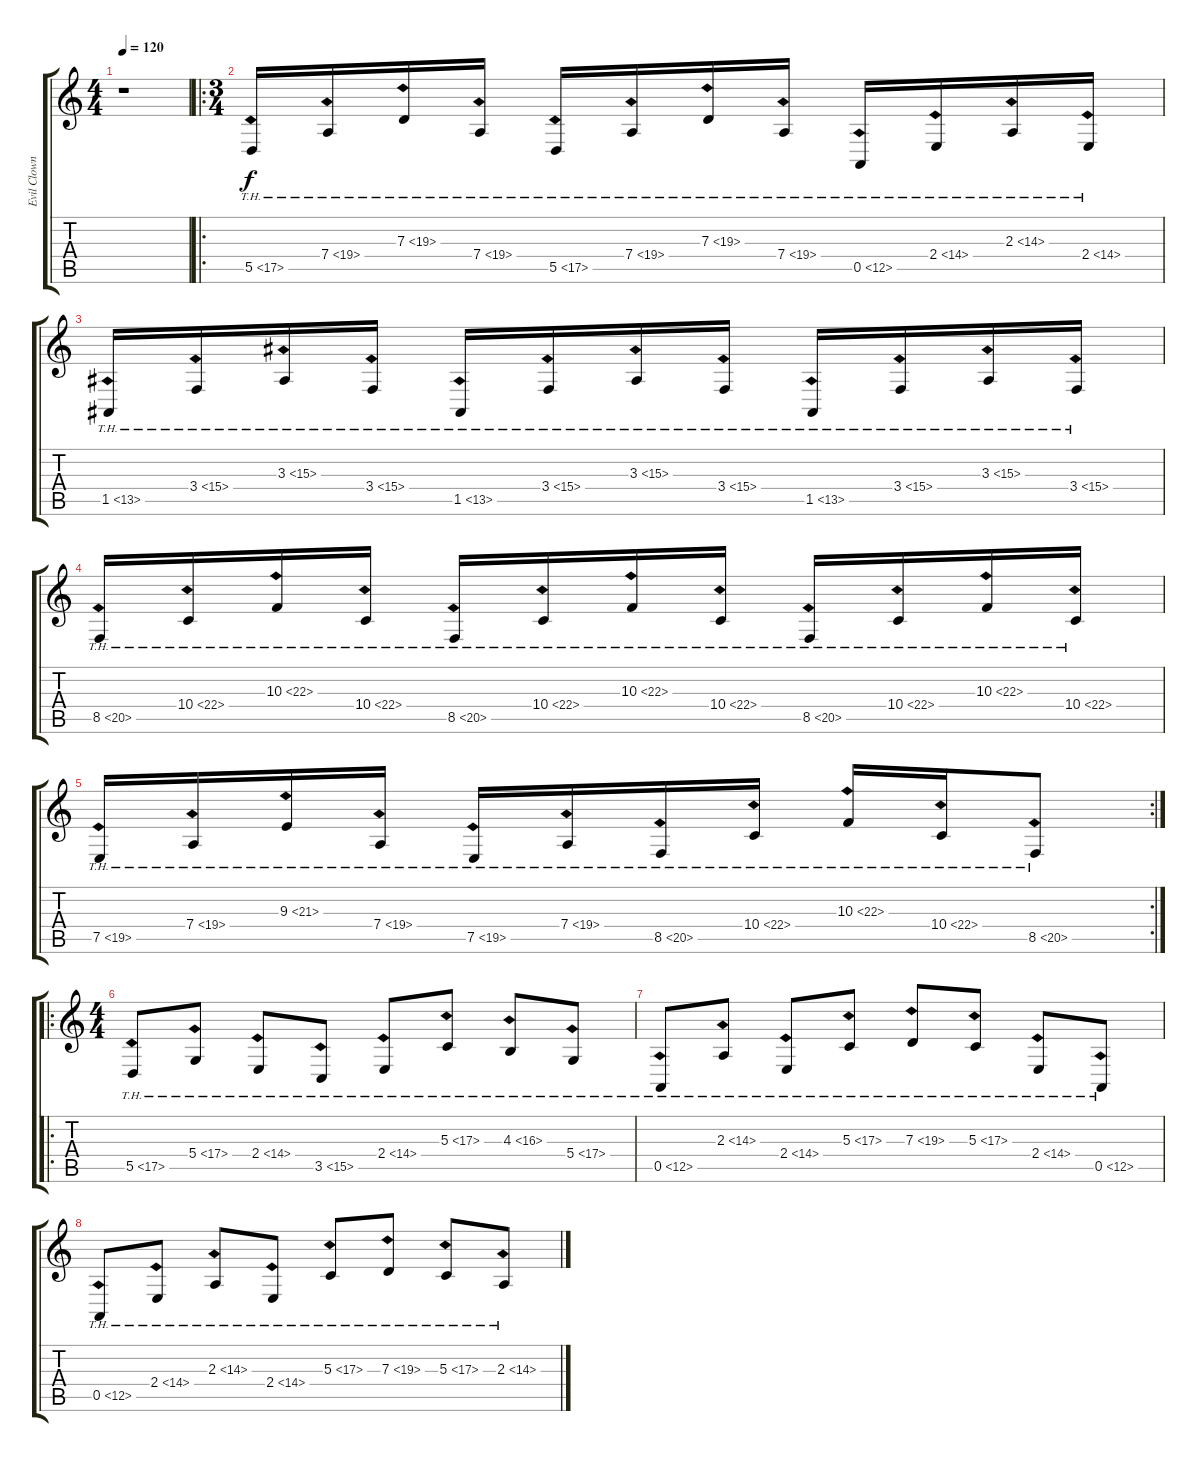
\track ("Evil Clown" "Evil Clown") {instrument musicbox}
\staff {score tabs}
\tuning (E4 B3 G3 D3 A2 E2) {hide}
\ts (4 4)
\tempo 120
\clef g2
\ks c
r.1{dy mp} |
\ro
\ts (3 4)
5.5{th 12}.16{dy f instrument vibraphone} 7.4{th 12}.16 7.3{th 12}.16 7.4{th 12}.16 5.5{th 12}.16 7.4{th 12}.16 7.3{th 12}.16 7.4{th 12}.16 0.5{th 12}.16 2.4{th 12}.16 2.3{th 12}.16 2.4{th 12}.16 |
1.5{th 12}.16 3.4{th 12}.16 3.3{th 12}.16 3.4{th 12}.16 1.5{th 12}.16 3.4{th 12}.16 3.3{th 12}.16 3.4{th 12}.16 1.5{th 12}.16 3.4{th 12}.16 3.3{th 12}.16 3.4{th 12}.16 |
8.5{th 12}.16 10.4{th 12}.16 10.3{th 12}.16 10.4{th 12}.16 8.5{th 12}.16 10.4{th 12}.16 10.3{th 12}.16 10.4{th 12}.16 8.5{th 12}.16 10.4{th 12}.16 10.3{th 12}.16 10.4{th 12}.16 |
\rc 2
7.5{th 12}.16 7.4{th 12}.16 9.3{th 12}.16 7.4{th 12}.16 7.5{th 12}.16 7.4{th 12}.16 8.5{th 12}.16 10.4{th 12}.16 10.3{th 12}.16 10.4{th 12}.16 8.5{th 12}.8 |
\ro
\ts (4 4)
5.5{th 12}.8 5.4{th 12}.8 2.4{th 12}.8 3.5{th 12}.8 2.4{th 12}.8 5.3{th 12}.8 4.3{th 12}.8 5.4{th 12}.8 |
0.5{th 12}.8 2.3{th 12}.8 2.4{th 12}.8 5.3{th 12}.8 7.3{th 12}.8 5.3{th 12}.8 2.4{th 12}.8 0.5{th 12}.8 |
0.5{th 12}.8 2.4{th 12}.8 2.3{th 12}.8 2.4{th 12}.8 5.3{th 12}.8 7.3{th 12}.8 5.3{th 12}.8 2.3{th 12}.8
